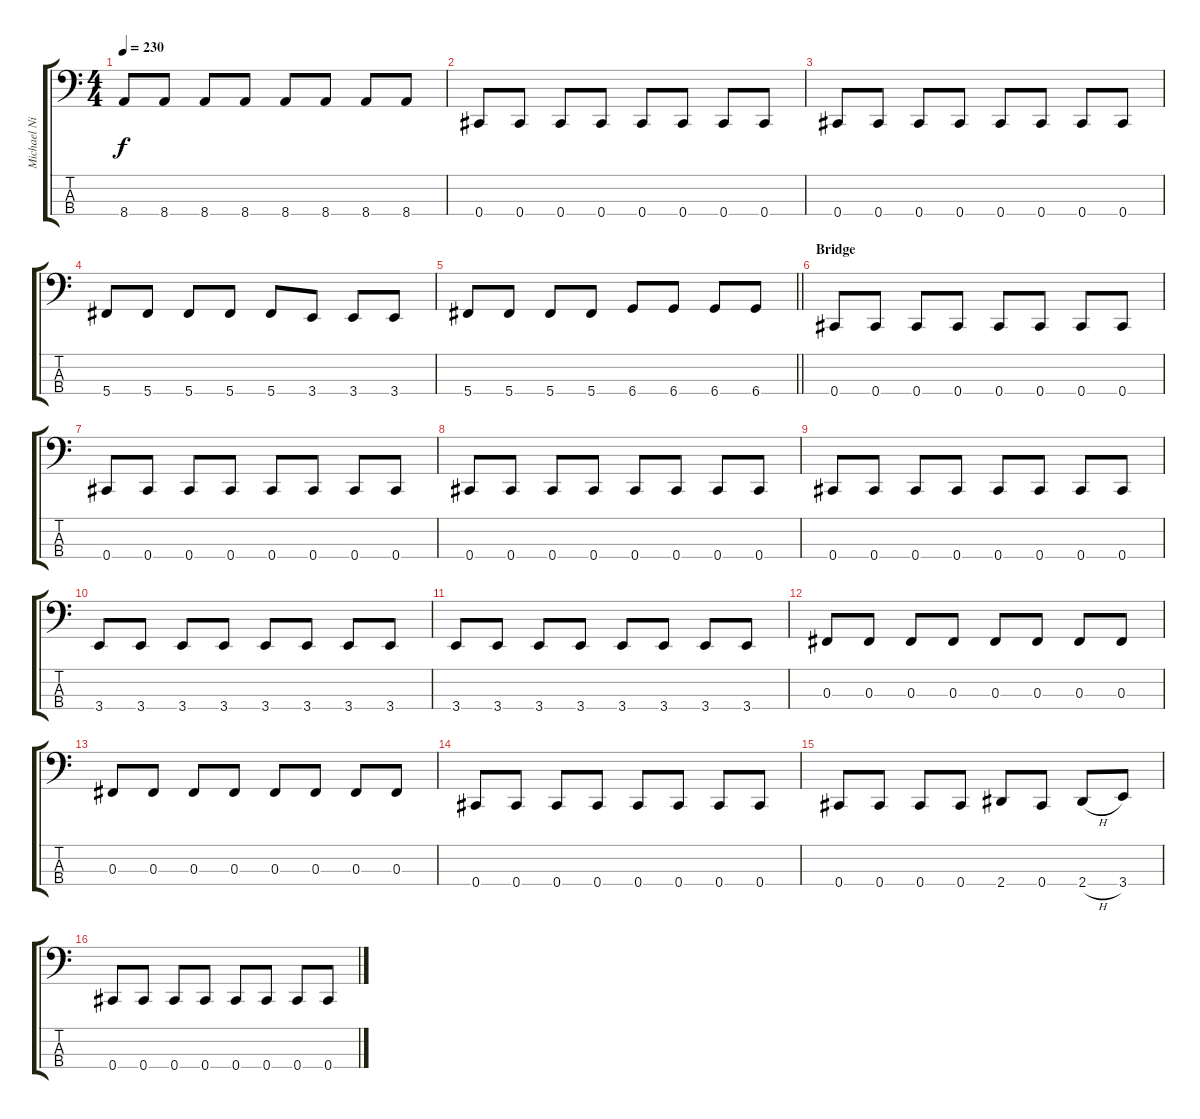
\track ("Michael Nicklasson" "Michael Ni") {instrument electricbasspick}
\staff {score tabs}
\tuning (E2 B1 Gb1 Db1) {hide}
\ts (4 4)
\tempo 230
\clef f4
\ks c
8.4.8{dy f} 8.4.8 8.4.8 8.4.8 8.4.8 8.4.8 8.4.8 8.4.8 |
0.4.8 0.4.8 0.4.8 0.4.8 0.4.8 0.4.8 0.4.8 0.4.8 |
0.4.8 0.4.8 0.4.8 0.4.8 0.4.8 0.4.8 0.4.8 0.4.8 |
5.4.8 5.4.8 5.4.8 5.4.8 5.4.8 3.4.8 3.4.8 3.4.8 |
\barLineRight lightlight
5.4.8 5.4.8 5.4.8 5.4.8 6.4.8 6.4.8 6.4.8 6.4.8 |
\section ("" "Bridge")
0.4.8 0.4.8 0.4.8 0.4.8 0.4.8 0.4.8 0.4.8 0.4.8 |
0.4.8 0.4.8 0.4.8 0.4.8 0.4.8 0.4.8 0.4.8 0.4.8 |
0.4.8 0.4.8 0.4.8 0.4.8 0.4.8 0.4.8 0.4.8 0.4.8 |
0.4.8 0.4.8 0.4.8 0.4.8 0.4.8 0.4.8 0.4.8 0.4.8 |
3.4.8 3.4.8 3.4.8 3.4.8 3.4.8 3.4.8 3.4.8 3.4.8 |
3.4.8 3.4.8 3.4.8 3.4.8 3.4.8 3.4.8 3.4.8 3.4.8 |
0.3.8 0.3.8 0.3.8 0.3.8 0.3.8 0.3.8 0.3.8 0.3.8 |
0.3.8 0.3.8 0.3.8 0.3.8 0.3.8 0.3.8 0.3.8 0.3.8 |
0.4.8 0.4.8 0.4.8 0.4.8 0.4.8 0.4.8 0.4.8 0.4.8 |
0.4.8 0.4.8 0.4.8 0.4.8 2.4.8 0.4.8 2.4{h}.8 3.4.8 |
0.4.8 0.4.8 0.4.8 0.4.8 0.4.8 0.4.8 0.4.8 0.4.8
